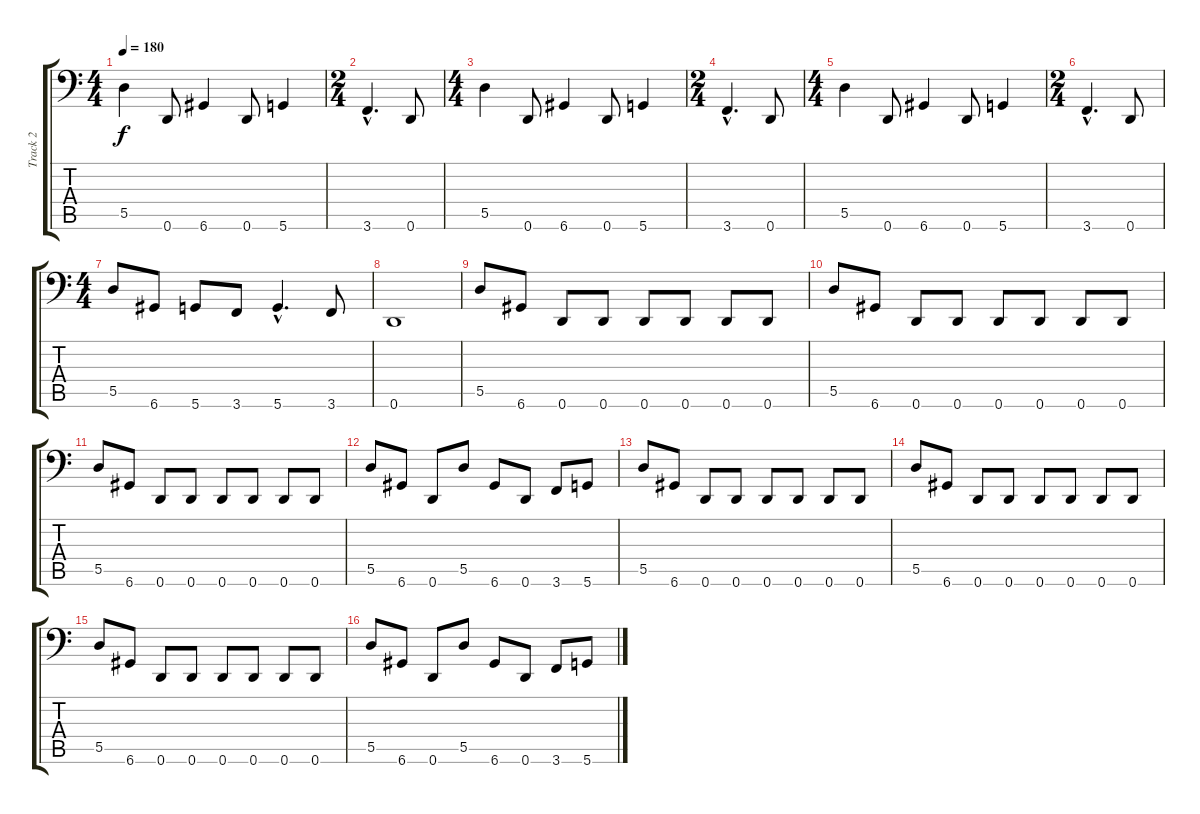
\track ("Track 2" "Track 2") {instrument slapbass1}
\staff {score tabs}
\tuning (E3 B2 G2 D2 A1 D1) {hide}
\ts (4 4)
\tempo 180
\clef f4
\ks c
5.5.4{dy f} 0.6.8 6.6.4 0.6.8 5.6.4 |
\ts (2 4)
3.6{hac}.4{d} 0.6.8 |
\ts (4 4)
5.5.4 0.6.8 6.6.4 0.6.8 5.6.4 |
\ts (2 4)
3.6{hac}.4{d} 0.6.8 |
\ts (4 4)
5.5.4 0.6.8 6.6.4 0.6.8 5.6.4 |
\ts (2 4)
3.6{hac}.4{d} 0.6.8 |
\ts (4 4)
5.5.8 6.6.8 5.6.8 3.6.8 5.6{hac}.4{d} 3.6.8 |
0.6.1 |
5.5.8 6.6.8 0.6.8 0.6.8 0.6.8 0.6.8 0.6.8 0.6.8 |
5.5.8 6.6.8 0.6.8 0.6.8 0.6.8 0.6.8 0.6.8 0.6.8 |
5.5.8 6.6.8 0.6.8 0.6.8 0.6.8 0.6.8 0.6.8 0.6.8 |
5.5.8 6.6.8 0.6.8 5.5.8 6.6.8 0.6.8 3.6.8 5.6.8 |
5.5.8 6.6.8 0.6.8 0.6.8 0.6.8 0.6.8 0.6.8 0.6.8 |
5.5.8 6.6.8 0.6.8 0.6.8 0.6.8 0.6.8 0.6.8 0.6.8 |
5.5.8 6.6.8 0.6.8 0.6.8 0.6.8 0.6.8 0.6.8 0.6.8 |
5.5.8 6.6.8 0.6.8 5.5.8 6.6.8 0.6.8 3.6.8 5.6.8
